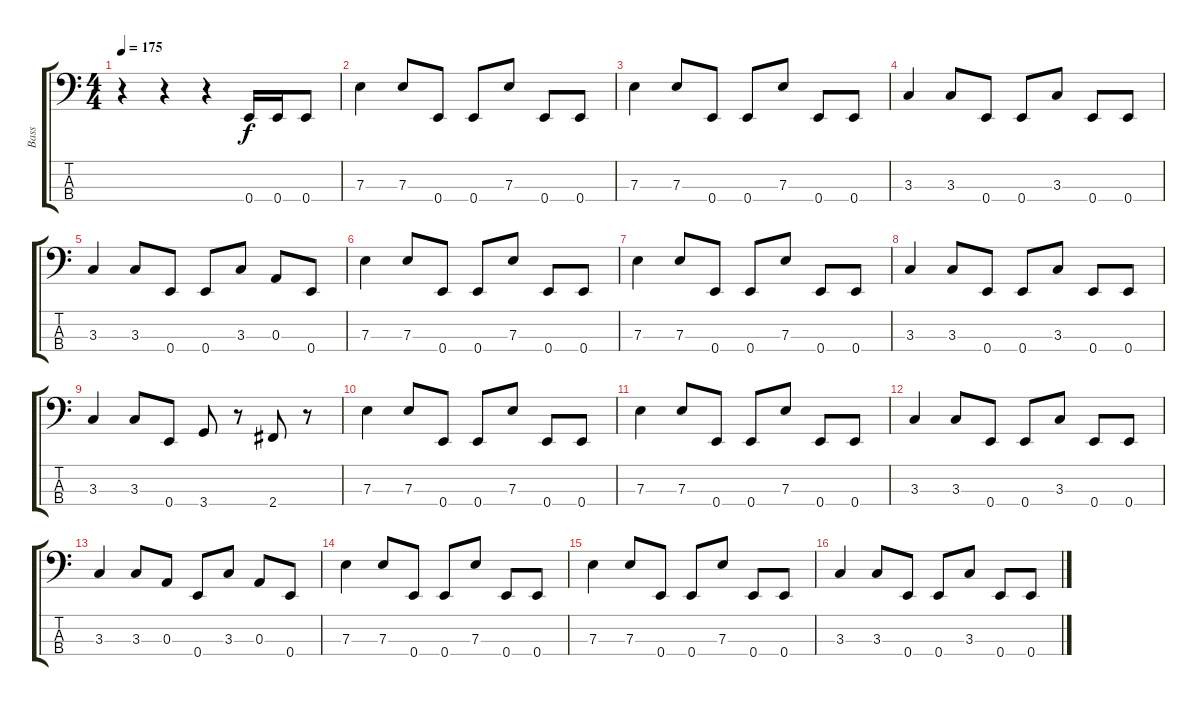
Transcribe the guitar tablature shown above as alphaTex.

\track ("Bass" "Bass") {instrument electricbasspick}
\staff {score tabs}
\tuning (G2 D2 A1 E1) {hide}
\ts (4 4)
\tempo 175
\clef f4
\ks c
r.4{dy f instrument electricbasspick} r.4 r.4 0.4.16 0.4.16 0.4.8 |
7.3.4 7.3.8 0.4.8 0.4.8 7.3.8 0.4.8 0.4.8 |
7.3.4 7.3.8 0.4.8 0.4.8 7.3.8 0.4.8 0.4.8 |
3.3.4 3.3.8 0.4.8 0.4.8 3.3.8 0.4.8 0.4.8 |
3.3.4 3.3.8 0.4.8 0.4.8 3.3.8 0.3.8 0.4.8 |
7.3.4 7.3.8 0.4.8 0.4.8 7.3.8 0.4.8 0.4.8 |
7.3.4 7.3.8 0.4.8 0.4.8 7.3.8 0.4.8 0.4.8 |
3.3.4 3.3.8 0.4.8 0.4.8 3.3.8 0.4.8 0.4.8 |
3.3.4 3.3.8 0.4.8 3.4.8 r.8 2.4.8 r.8 |
7.3.4 7.3.8 0.4.8 0.4.8 7.3.8 0.4.8 0.4.8 |
7.3.4 7.3.8 0.4.8 0.4.8 7.3.8 0.4.8 0.4.8 |
3.3.4 3.3.8 0.4.8 0.4.8 3.3.8 0.4.8 0.4.8 |
3.3.4 3.3.8 0.3.8 0.4.8 3.3.8 0.3.8 0.4.8 |
7.3.4 7.3.8 0.4.8 0.4.8 7.3.8 0.4.8 0.4.8 |
7.3.4 7.3.8 0.4.8 0.4.8 7.3.8 0.4.8 0.4.8 |
3.3.4 3.3.8 0.4.8 0.4.8 3.3.8 0.4.8 0.4.8
